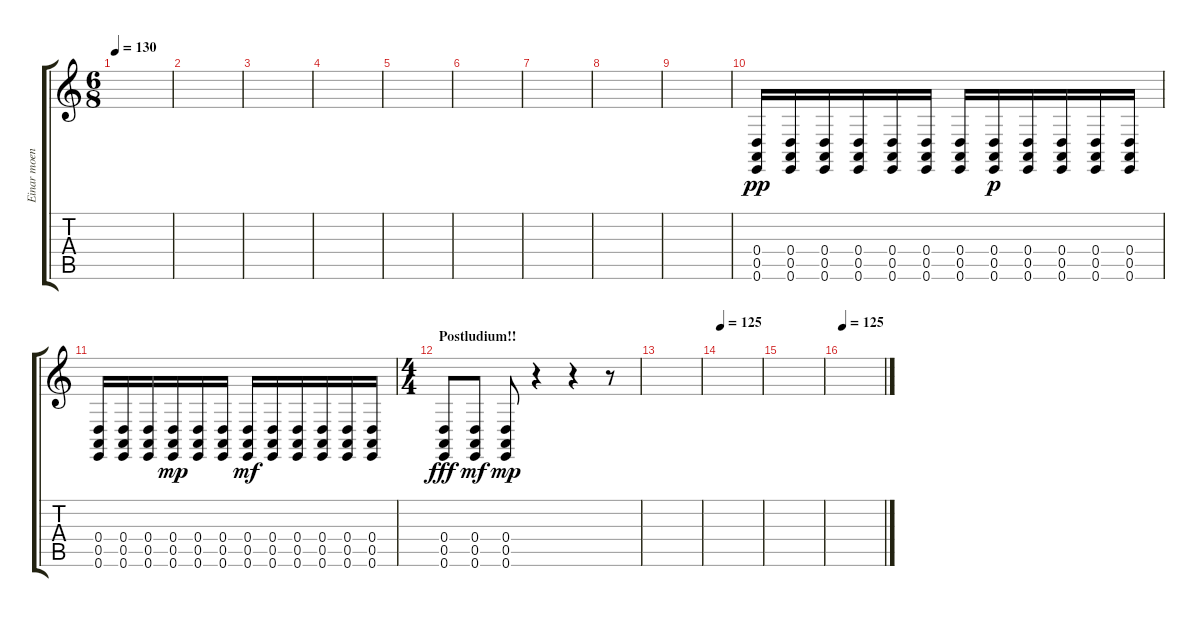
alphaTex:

\track ("Einar moen" "Einar moen") {instrument choiraahs}
\staff {score tabs}
\tuning (E4 B3 G3 D3 A2 E2) {hide}
\ts (6 8)
\tempo 130
\clef g2
\ks c
|
|
|
|
|
|
|
|
|
(0.4 0.5 0.6).16{dy pp} (0.4 0.5 0.6).16 (0.4 0.5 0.6).16 (0.4 0.5 0.6).16 (0.4 0.5 0.6).16 (0.4 0.5 0.6).16 (0.4 0.5 0.6).16 (0.4 0.5 0.6).16{dy p} (0.4 0.5 0.6).16 (0.4 0.5 0.6).16 (0.4 0.5 0.6).16 (0.4 0.5 0.6).16 |
(0.4 0.5 0.6).16 (0.4 0.5 0.6).16 (0.4 0.5 0.6).16 (0.4 0.5 0.6).16{dy mp} (0.4 0.5 0.6).16 (0.4 0.5 0.6).16 (0.4 0.5 0.6).16{dy mf} (0.4 0.5 0.6).16 (0.4 0.5 0.6).16 (0.4 0.5 0.6).16 (0.4 0.5 0.6).16 (0.4 0.5 0.6).16 |
\ts (4 4)
\section ("" "Postludium!!")
(0.4 0.5 0.6).8{dy fff instrument gunshot} (0.4 0.5 0.6).8{dy mf} (0.4 0.5 0.6).8{dy mp} r.4 r.4 r.8 |
|
\tempo 125
|
|
\tempo 125
